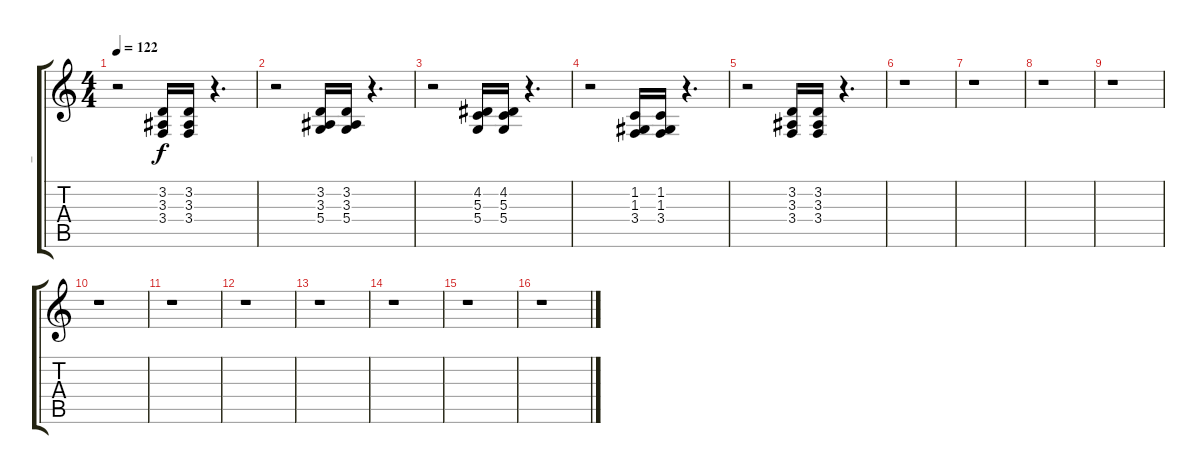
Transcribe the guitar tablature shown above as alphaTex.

\track ("_" "_") {instrument fx7echoes}
\staff {score tabs}
\tuning (E4 B3 G3 D3 A2 E2) {hide}
\ts (4 4)
\tempo 122
\clef g2
\ks c
r.2{dy f} (3.2 3.3 3.4).16 (3.2 3.3 3.4).16 r.4{d} |
r.2 (3.2 3.3 5.4).16 (3.2 3.3 5.4).16 r.4{d} |
r.2 (4.2 5.3 5.4).16 (4.2 5.3 5.4).16 r.4{d} |
r.2 (1.2 1.3 3.4).16 (1.2 1.3 3.4).16 r.4{d} |
r.2 (3.2 3.3 3.4).16 (3.2 3.3 3.4).16 r.4{d} |
r.1 |
r.1 |
r.1 |
r.1 |
r.1 |
r.1 |
r.1 |
r.1 |
r.1 |
r.1 |
r.1
